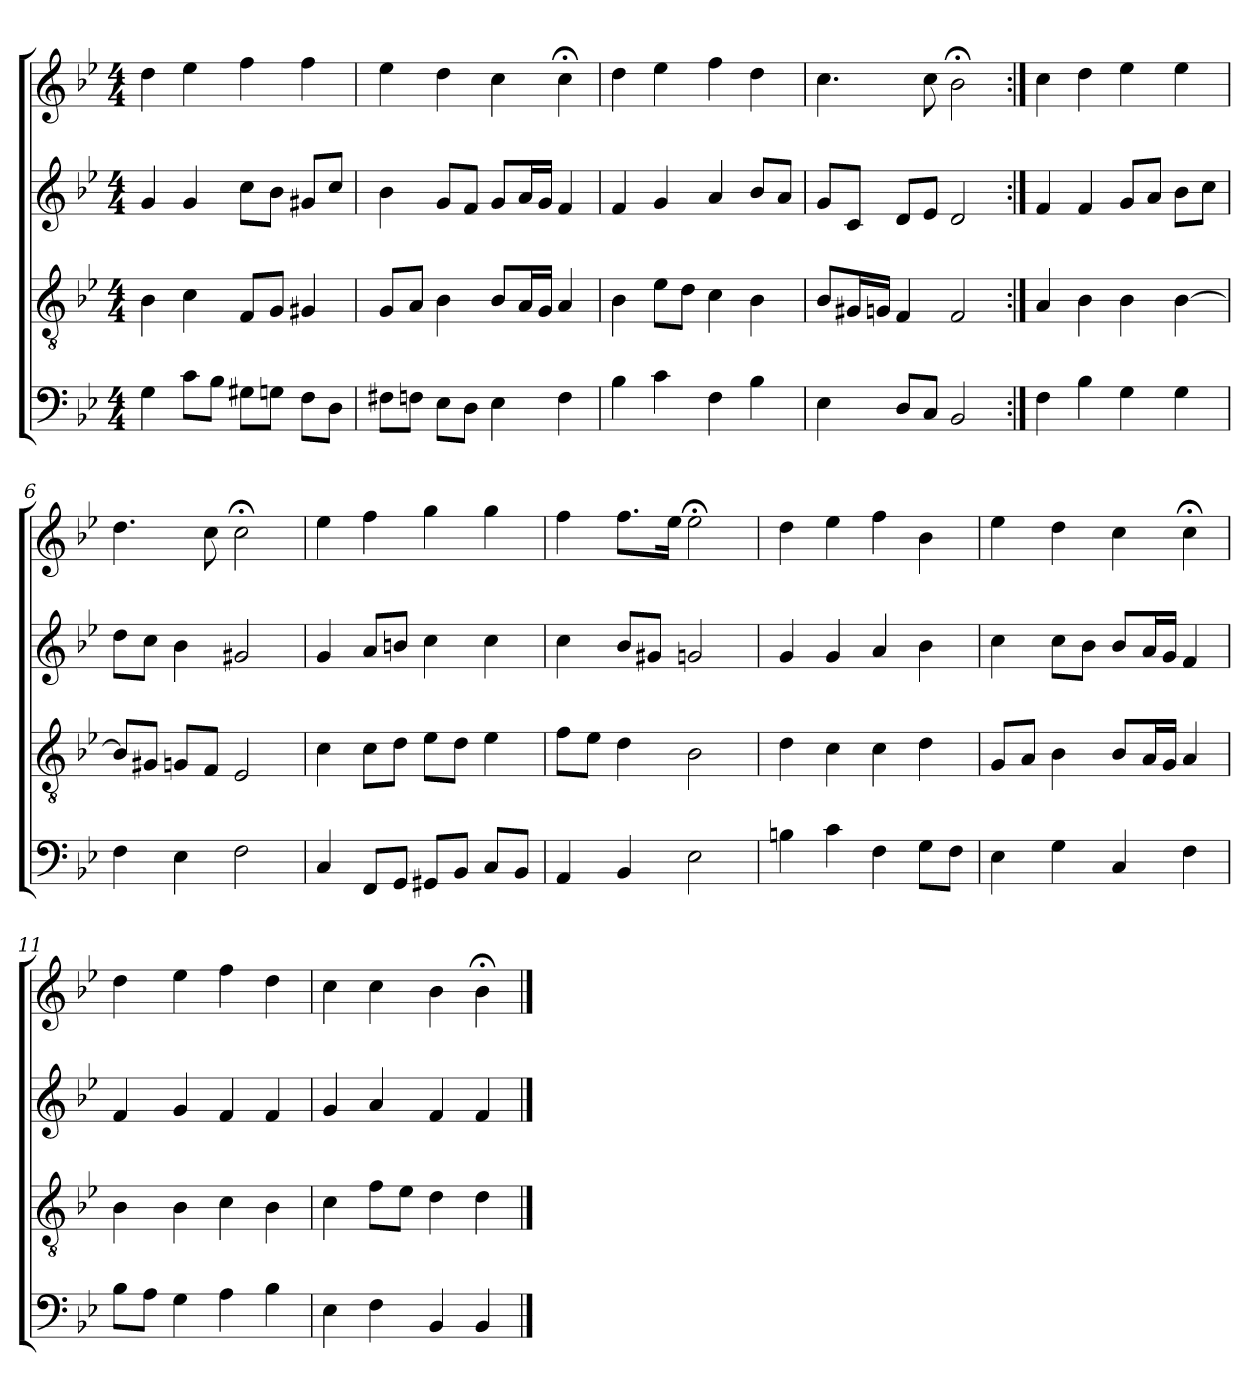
**kern	**kern	**kern	**kern
*part4	*part3	*part2	*part1
*staff4	*staff3	*staff2	*staff1
*clefF4	*clefGv2	*clefG2	*clefG2
*k[b-e-]	*k[b-e-]	*k[b-e-]	*k[b-e-]
*M4/4	*M4/4	*M4/4	*M4/4
=1	=1	=1	=1
4G\	4B-\	4g/	4dd\
8c\L	4c\	4g/	4ee-\
8B-\J	.	.	.
8G#X\L	8F/L	8cc\L	4ff\
8Gn\J	8G/J	8b-\J	.
8F\L	4G#X/	8g#X/L	4ff\
8D\J	.	8cc/J	.
=2	=2	=2	=2
8F#X\L	8G/L	4b-\	4ee-\
8Fn\J	8A/J	.	.
8E-\L	4B-\	8g/L	4dd\
8D\J	.	8f/J	.
4E-\	8B-/L	8g/L	4cc\
.	16A/L	16a/L	.
.	16G/JJ	16g/JJ	.
4F\	4A/	4f/	4cc;\
=3	=3	=3	=3
4B-\	4B-\	4f/	4dd\
4c\	8e-\L	4g/	4ee-\
.	8d\J	.	.
4F\	4c\	4a/	4ff\
4B-\	4B-\	8b-/L	4dd\
.	.	8a/J	.
=4	=4	=4	=4
4E-\	8B-/L	8g/L	4.cc\
.	16G#X/L	8c/J	.
.	16Gn/JJ	.	.
8D/L	4F/	8d/L	.
8C/J	.	8e-/J	8cc\
2BB-/	2F/	2d/	2b-;\
=5:|!	=5:|!	=5:|!	=5:|!
4F\	4A/	4f/	4cc\
4B-\	4B-\	4f/	4dd\
4G\	4B-\	8g/L	4ee-\
.	.	8a/J	.
4G\	[4B-\	8b-\L	4ee-\
.	.	8cc\J	.
!!LO:LB:g=z
=6	=6	=6	=6
4F\	8B-/L]	8dd\L	4.dd\
.	8G#X/J	8cc\J	.
4E-\	8Gn/L	4b-\	.
.	8F/J	.	8cc\
2F\	2E-/	2g#X/	2cc;\
=7	=7	=7	=7
4C/	4c\	4g/	4ee-\
8FF/L	8c\L	8a/L	4ff\
8GG/J	8d\J	8bn/J	.
8GG#X/L	8e-\L	4cc\	4gg\
8BB-/J	8d\J	.	.
8C/L	4e-\	4cc\	4gg\
8BB-/J	.	.	.
=8	=8	=8	=8
4AA/	8f\L	4cc\	4ff\
.	8e-\J	.	.
4BB-/	4d\	8b-/L	8.ff\L
.	.	8g#X/J	.
.	.	.	16ee-\Jk
2E-\	2B-\	2gn/	2ee-;\
=9	=9	=9	=9
4Bn\	4d\	4g/	4dd\
4c\	4c\	4g/	4ee-\
4F\	4c\	4a/	4ff\
8G\L	4d\	4b-\	4b-\
8F\J	.	.	.
=10	=10	=10	=10
4E-\	8G/L	4cc\	4ee-\
.	8A/J	.	.
4G\	4B-\	8cc\L	4dd\
.	.	8b-\J	.
4C/	8B-/L	8b-/L	4cc\
.	16A/L	16a/L	.
.	16G/JJ	16g/JJ	.
4F\	4A/	4f/	4cc;\
=11	=11	=11	=11
8B-\L	4B-\	4f/	4dd\
8A\J	.	.	.
4G\	4B-\	4g/	4ee-\
4A\	4c\	4f/	4ff\
4B-\	4B-\	4f/	4dd\
!!LO:LB:g=z
=12	=12	=12	=12
4E-\	4c\	4g/	4cc\
4F\	8f\L	4a/	4cc\
.	8e-\J	.	.
4BB-/	4d\	4f/	4b-\
4BB-/	4d\	4f/	4b-;\
==	==	==	==
*-	*-	*-	*-
